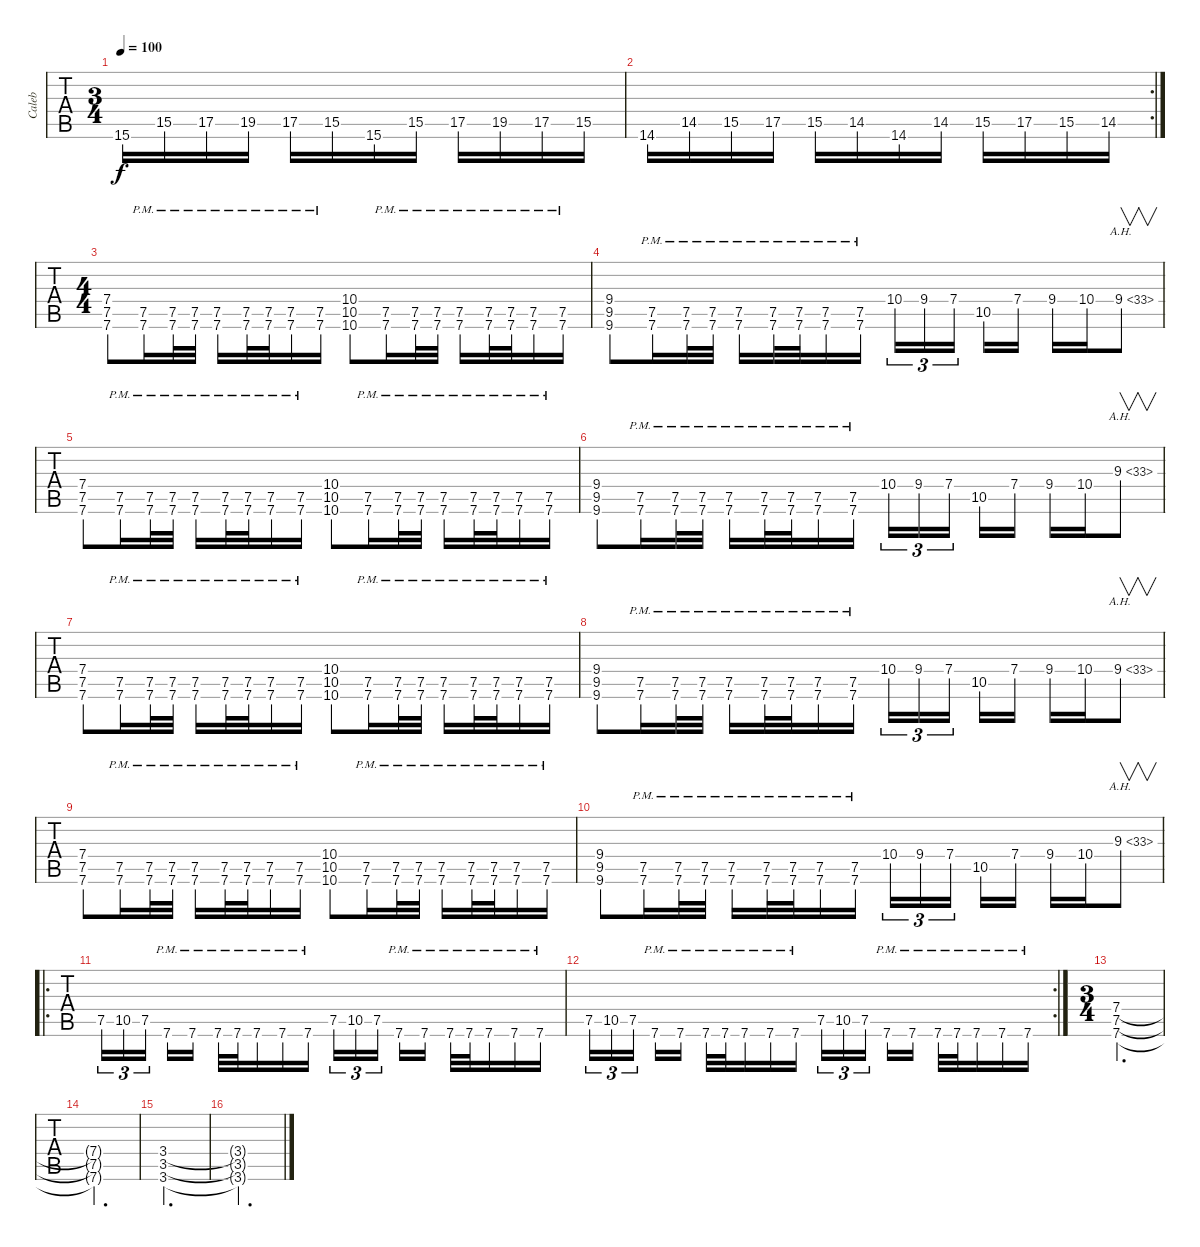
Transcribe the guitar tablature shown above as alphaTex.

\track ("Caleb" "Caleb") {instrument distortionguitar}
\staff {tabs}
\tuning (D4 A3 F3 C3 G2 C2) {hide}
\ts (3 4)
\tempo 100
\clef g2
\ks c
15.6.16{dy f} 15.5.16 17.5.16 19.5.16 17.5.16 15.5.16 15.6.16 15.5.16 17.5.16 19.5.16 17.5.16 15.5.16 |
\rc 2
14.6.16 14.5.16 15.5.16 17.5.16 15.5.16 14.5.16 14.6.16 14.5.16 15.5.16 17.5.16 15.5.16 14.5.16 |
\ts (4 4)
(7.4 7.5 7.6).8 (7.5{pm} 7.6{pm}).16 (7.5{pm} 7.6{pm}).32 (7.5{pm} 7.6{pm}).32 (7.5{pm} 7.6{pm}).16 (7.5{pm} 7.6{pm}).32 (7.5{pm} 7.6{pm}).32 (7.5{pm} 7.6{pm}).16 (7.5{pm} 7.6{pm}).16 (10.4 10.5 10.6).8 (7.5{pm} 7.6{pm}).16 (7.5{pm} 7.6{pm}).32 (7.5{pm} 7.6{pm}).32 (7.5{pm} 7.6{pm}).16 (7.5{pm} 7.6{pm}).32 (7.5{pm} 7.6{pm}).32 (7.5{pm} 7.6{pm}).16 (7.5{pm} 7.6{pm}).16 |
(9.4 9.5 9.6).8 (7.5{pm} 7.6{pm}).16 (7.5{pm} 7.6{pm}).32 (7.5{pm} 7.6{pm}).32 (7.5{pm} 7.6{pm}).16 (7.5{pm} 7.6{pm}).32 (7.5{pm} 7.6{pm}).32 (7.5{pm} 7.6{pm}).16 (7.5{pm} 7.6{pm}).16 10.4.16{tu (3 2)} 9.4.16{tu (3 2)} 7.4.16{tu (3 2) beam splitsecondary} 10.5.16 7.4.16 9.4.16 10.4.16 9.4{ah 24}.8{v} |
(7.4 7.5 7.6).8 (7.5{pm} 7.6{pm}).16 (7.5{pm} 7.6{pm}).32 (7.5{pm} 7.6{pm}).32 (7.5{pm} 7.6{pm}).16 (7.5{pm} 7.6{pm}).32 (7.5{pm} 7.6{pm}).32 (7.5{pm} 7.6{pm}).16 (7.5{pm} 7.6{pm}).16 (10.4 10.5 10.6).8 (7.5{pm} 7.6{pm}).16 (7.5{pm} 7.6{pm}).32 (7.5{pm} 7.6{pm}).32 (7.5{pm} 7.6{pm}).16 (7.5{pm} 7.6{pm}).32 (7.5{pm} 7.6{pm}).32 (7.5{pm} 7.6{pm}).16 (7.5{pm} 7.6{pm}).16 |
(9.4 9.5 9.6).8 (7.5{pm} 7.6{pm}).16 (7.5{pm} 7.6{pm}).32 (7.5{pm} 7.6{pm}).32 (7.5{pm} 7.6{pm}).16 (7.5{pm} 7.6{pm}).32 (7.5{pm} 7.6{pm}).32 (7.5{pm} 7.6{pm}).16 (7.5{pm} 7.6{pm}).16 10.4.16{tu (3 2)} 9.4.16{tu (3 2)} 7.4.16{tu (3 2) beam splitsecondary} 10.5.16 7.4.16 9.4.16 10.4.16 9.3{ah 24}.8{v} |
(7.4 7.5 7.6).8 (7.5{pm} 7.6{pm}).16 (7.5{pm} 7.6{pm}).32 (7.5{pm} 7.6{pm}).32 (7.5{pm} 7.6{pm}).16 (7.5{pm} 7.6{pm}).32 (7.5{pm} 7.6{pm}).32 (7.5{pm} 7.6{pm}).16 (7.5{pm} 7.6{pm}).16 (10.4 10.5 10.6).8 (7.5{pm} 7.6{pm}).16 (7.5{pm} 7.6{pm}).32 (7.5{pm} 7.6{pm}).32 (7.5{pm} 7.6{pm}).16 (7.5{pm} 7.6{pm}).32 (7.5{pm} 7.6{pm}).32 (7.5{pm} 7.6{pm}).16 (7.5{pm} 7.6{pm}).16 |
(9.4 9.5 9.6).8 (7.5{pm} 7.6{pm}).16 (7.5{pm} 7.6{pm}).32 (7.5{pm} 7.6{pm}).32 (7.5{pm} 7.6{pm}).16 (7.5{pm} 7.6{pm}).32 (7.5{pm} 7.6{pm}).32 (7.5{pm} 7.6{pm}).16 (7.5{pm} 7.6{pm}).16 10.4.16{tu (3 2)} 9.4.16{tu (3 2)} 7.4.16{tu (3 2) beam splitsecondary} 10.5.16 7.4.16 9.4.16 10.4.16 9.4{ah 24}.8{v} |
(7.4 7.5 7.6).8 (7.5{pm} 7.6{pm}).16 (7.5{pm} 7.6{pm}).32 (7.5{pm} 7.6{pm}).32 (7.5{pm} 7.6{pm}).16 (7.5{pm} 7.6{pm}).32 (7.5{pm} 7.6{pm}).32 (7.5{pm} 7.6{pm}).16 (7.5{pm} 7.6{pm}).16 (10.4 10.5 10.6).8 (7.5{pm} 7.6{pm}).16 (7.5{pm} 7.6{pm}).32 (7.5{pm} 7.6{pm}).32 (7.5{pm} 7.6{pm}).16 (7.5{pm} 7.6{pm}).32 (7.5{pm} 7.6{pm}).32 (7.5{pm} 7.6{pm}).16 (7.5{pm} 7.6{pm}).16 |
(9.4 9.5 9.6).8 (7.5{pm} 7.6{pm}).16 (7.5{pm} 7.6{pm}).32 (7.5{pm} 7.6{pm}).32 (7.5{pm} 7.6{pm}).16 (7.5{pm} 7.6{pm}).32 (7.5{pm} 7.6{pm}).32 (7.5{pm} 7.6{pm}).16 (7.5{pm} 7.6{pm}).16 10.4.16{tu (3 2)} 9.4.16{tu (3 2)} 7.4.16{tu (3 2) beam splitsecondary} 10.5.16 7.4.16 9.4.16 10.4.16 9.3{ah 24}.8{v} |
\ro
7.5.16{tu (3 2)} 10.5.16{tu (3 2)} 7.5.16{tu (3 2) beam splitsecondary} 7.6{pm}.16 7.6{pm}.16 7.6{pm}.32 7.6{pm}.32 7.6{pm}.16 7.6{pm}.16 7.6{pm}.16 7.5.16{tu (3 2)} 10.5.16{tu (3 2)} 7.5.16{tu (3 2) beam splitsecondary} 7.6{pm}.16 7.6{pm}.16 7.6{pm}.32 7.6{pm}.32 7.6{pm}.16 7.6{pm}.16 7.6{pm}.16 |
\rc 2
7.5.16{tu (3 2)} 10.5.16{tu (3 2)} 7.5.16{tu (3 2) beam splitsecondary} 7.6{pm}.16 7.6{pm}.16 7.6{pm}.32 7.6{pm}.32 7.6{pm}.16 7.6{pm}.16 7.6{pm}.16 7.5.16{tu (3 2)} 10.5.16{tu (3 2)} 7.5.16{tu (3 2) beam splitsecondary} 7.6{pm}.16 7.6{pm}.16 7.6{pm}.32 7.6{pm}.32 7.6{pm}.16 7.6{pm}.16 7.6{pm}.16 |
\ts (3 4)
(7.4 7.5 7.6).2{d} |
(7.4{t} 7.5{t} 7.6{t}).2{d} |
(3.4 3.5 3.6).2{d} |
(3.4{t} 3.5{t} 3.6{t}).2{d}
